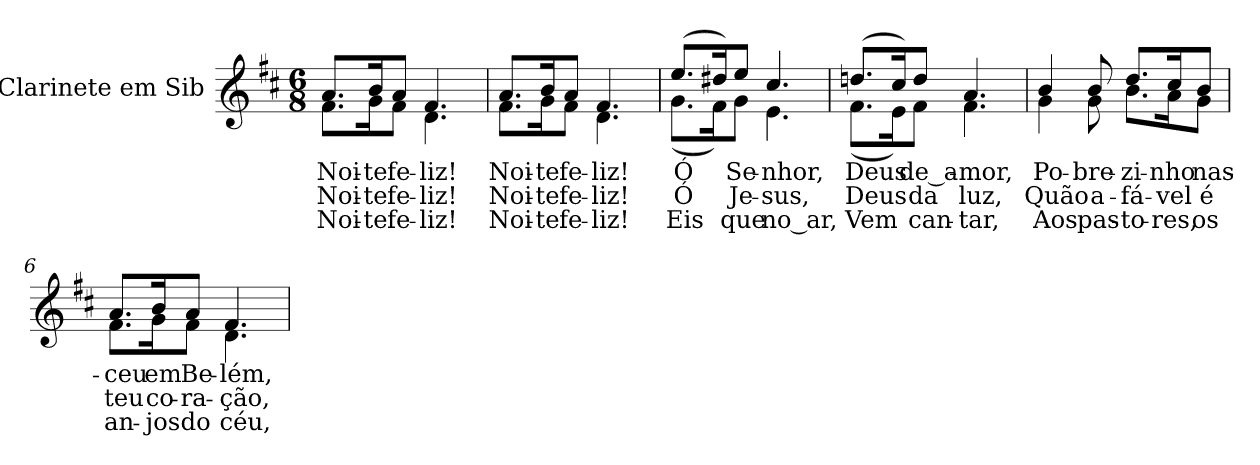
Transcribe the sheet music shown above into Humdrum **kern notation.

**kern	**text	**text	**text
*part1	*part1	*part1	*part1
*staff1	*staff1	*staff1	*staff1
*I"Clarinete em Sib	*	*	*
*I'Cl.	*	*	*
!!LO:PB:g=z
*clefG2	*	*	*
*ITrd1c2	*	*	*
*k[]	*	*	*
*C:	*	*	*
*M6/8	*	*	*
*MM32	*	*	*
=1	=1	=1	=1
!LO:TX:b:cj:t=1.	!	!	!
!LO:TX:b:cj:t=2.	!	!	!
!LO:TX:b:cj:t=3.	!	!	!
!	!LO:LY:b:color=#000000	!LO:LY:b:color=#000000	!LO:LY:b:color=#000000
*^	*	*	*
8.gi/L	8.ei\L	Noi-	Noi-	Noi-
!	!	!LO:LY:b:color=#000000	!LO:LY:b:color=#000000	!LO:LY:b:color=#000000
16ai/k	16fi\k	-te	-te	-te
!	!	!LO:LY:b:color=#000000	!LO:LY:b:color=#000000	!LO:LY:b:color=#000000
8gi/J	8ei\J	fe-	fe-	fe-
!	!	!LO:LY:b:color=#000000	!LO:LY:b:color=#000000	!LO:LY:b:color=#000000
4.ei/	4.ci\	-liz!	-liz!	-liz!
=2	=2	=2	=2	=2
!	!	!LO:LY:b:color=#000000	!LO:LY:b:color=#000000	!LO:LY:b:color=#000000
8.gi/L	8.ei\L	Noi-	Noi-	Noi-
!	!	!LO:LY:b:color=#000000	!LO:LY:b:color=#000000	!LO:LY:b:color=#000000
16ai/k	16fi\k	-te	-te	-te
!	!	!LO:LY:b:color=#000000	!LO:LY:b:color=#000000	!LO:LY:b:color=#000000
8gi/J	8ei\J	fe-	fe-	fe-
!	!	!LO:LY:b:color=#000000	!LO:LY:b:color=#000000	!LO:LY:b:color=#000000
4.ei/	4.ci\	-liz!	-liz!	-liz!
=3	=3	=3	=3	=3
!	!	!LO:LY:b:color=#000000	!LO:LY:b:color=#000000	!LO:LY:b:color=#000000
(8.ddi/L	(8.fi\L	Ó	Ó	Eis
16cc#Xi/k)	16ei\k)	.	.	.
!	!	!LO:LY:b:color=#000000	!LO:LY:b:color=#000000	!LO:LY:b:color=#000000
8ddi/J	8fi\J	Se-	Je-	que
!	!	!LO:LY:b:color=#000000	!LO:LY:b:color=#000000	!LO:LY:b:color=#000000
4.bi/	4.di\	-nhor,	-sus,	no_ar,
=4	=4	=4	=4	=4
!	!	!LO:LY:b:color=#000000	!LO:LY:b:color=#000000	!LO:LY:b:color=#000000
(8.ccni/L	(8.ei\L	Deus	Deus	Vem
16bi/k)	16di\k)	.	.	.
!	!	!LO:LY:b:color=#000000	!LO:LY:b:color=#000000	!LO:LY:b:color=#000000
8cci/J	8ei\J	de_a-	da	can-
!	!	!LO:LY:b:color=#000000	!LO:LY:b:color=#000000	!LO:LY:b:color=#000000
4.gi/	4.ei\	-mor,	luz,	-tar,
!!LO:LB:g=z	!!
=5	=5	=5	=5	=5
!	!	!LO:LY:b:color=#000000	!LO:LY:b:color=#000000	!LO:LY:b:color=#000000
4ai/	4fi\	Po-	Quão	Aos
!	!	!LO:LY:b:color=#000000	!LO:LY:b:color=#000000	!LO:LY:b:color=#000000
8ai/	8fi\	-bre-	a-	pas-
!	!	!LO:LY:b:color=#000000	!LO:LY:b:color=#000000	!LO:LY:b:color=#000000
8.cci/L	8.ai\L	-zi-	-fá-	-to-
!	!	!LO:LY:b:color=#000000	!LO:LY:b:color=#000000	!LO:LY:b:color=#000000
16bi/k	16gi\k	-nho	-vel	-res,
!	!	!LO:LY:b:color=#000000	!LO:LY:b:color=#000000	!LO:LY:b:color=#000000
8ai/J	8fi\J	nas-	é	os
=6	=6	=6	=6	=6
!	!	!LO:LY:b:color=#000000	!LO:LY:b:color=#000000	!LO:LY:b:color=#000000
8.gi/L	8.ei\L	-ceu	teu	an-
!	!	!LO:LY:b:color=#000000	!LO:LY:b:color=#000000	!LO:LY:b:color=#000000
16ai/k	16fi\k	em	co-	-jos
!	!	!LO:LY:b:color=#000000	!LO:LY:b:color=#000000	!LO:LY:b:color=#000000
8gi/J	8ei\J	Be-	-ra-	do
!	!	!LO:LY:b:color=#000000	!LO:LY:b:color=#000000	!LO:LY:b:color=#000000
4.ei/	4.ci\	-lém,	-ção,	céu,
*v	*v	*	*	*
=	=	=	=
*-	*-	*-	*-
